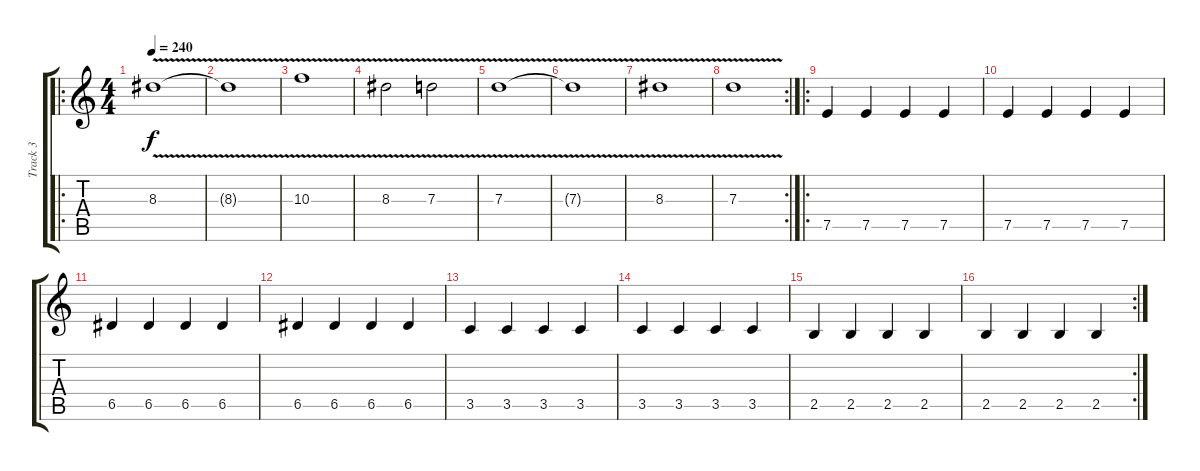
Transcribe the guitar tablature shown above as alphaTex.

\track ("Track 3" "Track 3") {instrument distortionguitar}
\staff {score tabs}
\tuning (E4 B3 G3 D3 A2 E2) {hide}
\ro
\ts (4 4)
\tempo 240
\clef g2
\ks c
8.3{v}.1{dy f volume 8} |
8.3{t}.1 |
10.3{v}.1 |
8.3{v}.2 7.3{v}.2 |
7.3{v}.1 |
7.3{t}.1 |
8.3{v}.1 |
\rc 2
7.3{v}.1 |
\ro
7.5.4{volume 13} 7.5.4 7.5.4 7.5.4 |
7.5.4 7.5.4 7.5.4 7.5.4 |
6.5.4 6.5.4 6.5.4 6.5.4 |
6.5.4 6.5.4 6.5.4 6.5.4 |
3.5.4 3.5.4 3.5.4 3.5.4 |
3.5.4 3.5.4 3.5.4 3.5.4 |
2.5.4 2.5.4 2.5.4 2.5.4 |
\rc 2
2.5.4 2.5.4 2.5.4 2.5.4
